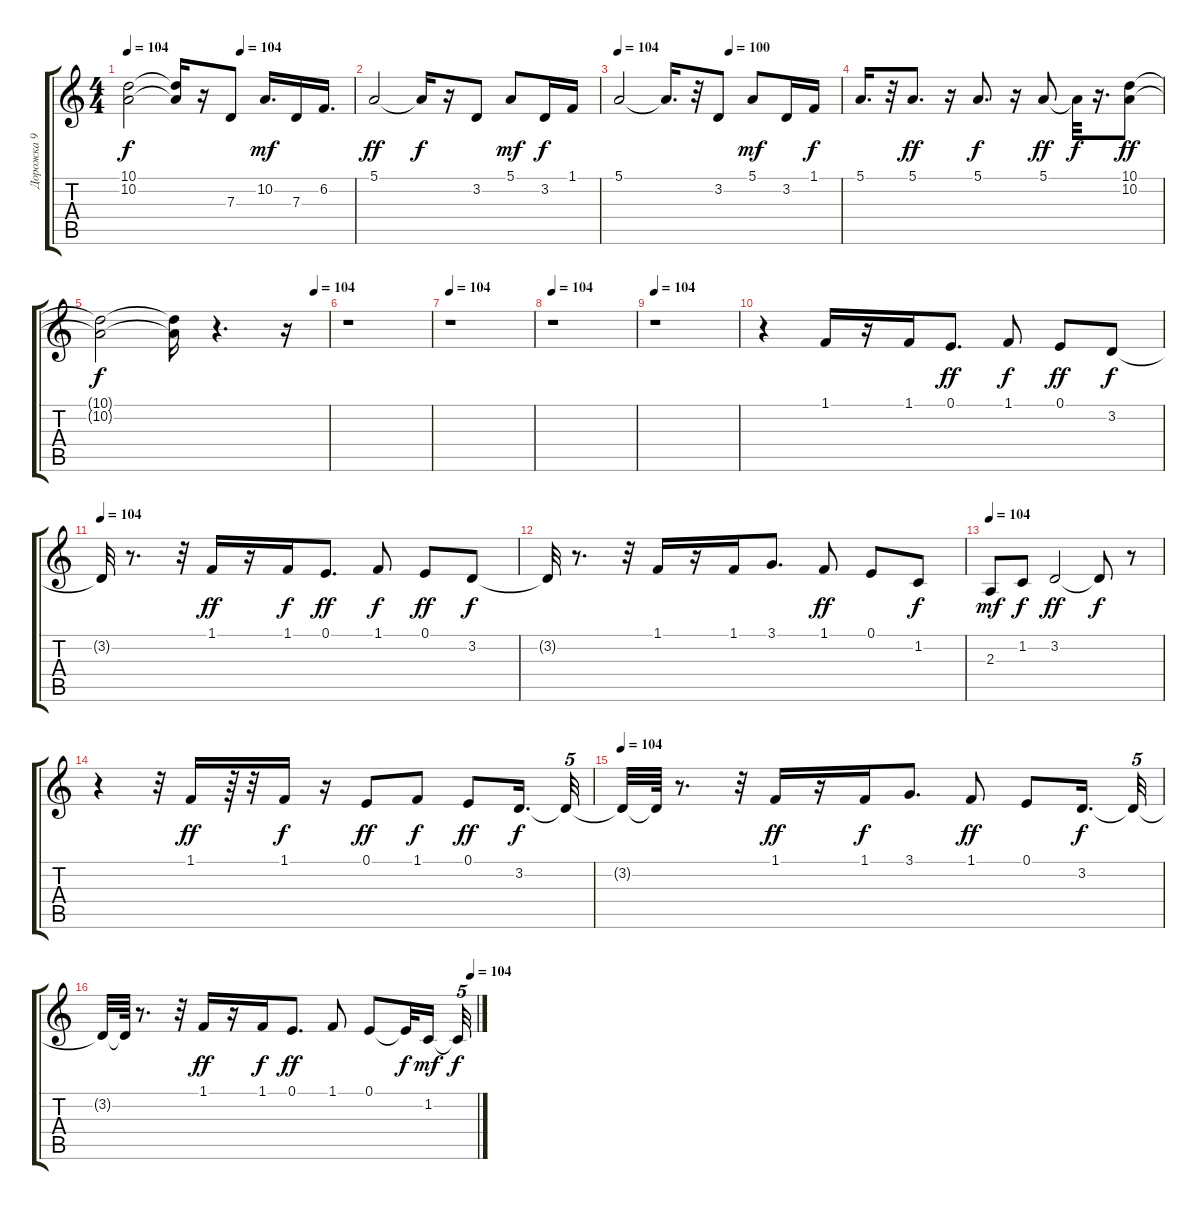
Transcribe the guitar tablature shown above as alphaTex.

\track ("Дорожка 9" "Дорожка 9") {instrument recorder}
\staff {score tabs}
\tuning (E4 B3 G3 D3 A2 E2) {hide}
\ts (4 4)
\tempo 104
\tempo (104 0.5)
\clef g2
\ks c
(10.1{t} 10.2{t}).2{dy f} (10.1{t} 10.2{t}).16 r.16 7.3.8 10.2.16{d dy mf} 7.3.16 6.2.16{d} |
5.1.2{dy ff} 5.1{t}.16{dy f} r.16 3.2.8 5.1.8{dy mf} 3.2.16{dy f} 1.1.16 |
\tempo 104
\tempo (100 0.5)
5.1.2 5.1{t}.16{d} r.32 3.2.8 5.1.8{dy mf} 3.2.16 1.1.16{dy f} |
5.1.16{d} r.32 5.1.8{d dy ff} r.16 5.1.8{d dy f} r.16 5.1.8{dy ff} 5.1{t}.32{dy f} r.16{d} (10.1 10.2).8{dy ff} |
\tempo (104 0.9375)
(10.1{t} 10.2{t}).2{dy f} (10.1{t} 10.2{t}).16 r.4{d} r.16 |
r.1 |
\tempo 104
r.1 |
\tempo 104
r.1 |
\tempo 104
r.1 |
r.4 1.1.16 r.16 1.1.16 0.1.8{d dy ff} 1.1.8{dy f} 0.1.8{dy ff} 3.2.8{dy f} |
\tempo 104
3.2{t}.32 r.8{d} r.32 1.1.16{dy ff} r.16 1.1.16{dy f} 0.1.8{d dy ff} 1.1.8{dy f} 0.1.8{dy ff} 3.2.8{dy f} |
3.2{t}.32 r.8{d} r.32 1.1.16 r.16 1.1.16 3.1.8{d} 1.1.8{dy ff} 0.1.8 1.2.8{dy f} |
\tempo 104
2.3.8{dy mf} 1.2.8{dy f} 3.2.2{dy ff} 3.2{t}.8{dy f} r.8 |
r.4 r.32 1.1.16{dy ff} r.64 r.32 1.1.16{dy f} r.16 0.1.8{dy ff} 1.1.8{dy f} 0.1.8{dy ff} 3.2.16{d dy f} 3.2{t}.32{tu (5 4)} |
\tempo 104
3.2{t}.32 3.2{t}.64 r.8{d} r.32 1.1.16{dy ff} r.16 1.1.16{dy f} 3.1.8{d} 1.1.8{dy ff} 0.1.8 3.2.16{d dy f} 3.2{t}.32{tu (5 4)} |
\tempo (104 0.984375)
3.2{t}.32 3.2{t}.64 r.8{d} r.32 1.1.16{dy ff} r.16 1.1.16{dy f} 0.1.8{d dy ff} 1.1.8 0.1.8 0.1{t}.32{dy f} 1.2.16{dy mf beam splitsecondary} 1.2{t}.32{tu (5 4) dy f}
